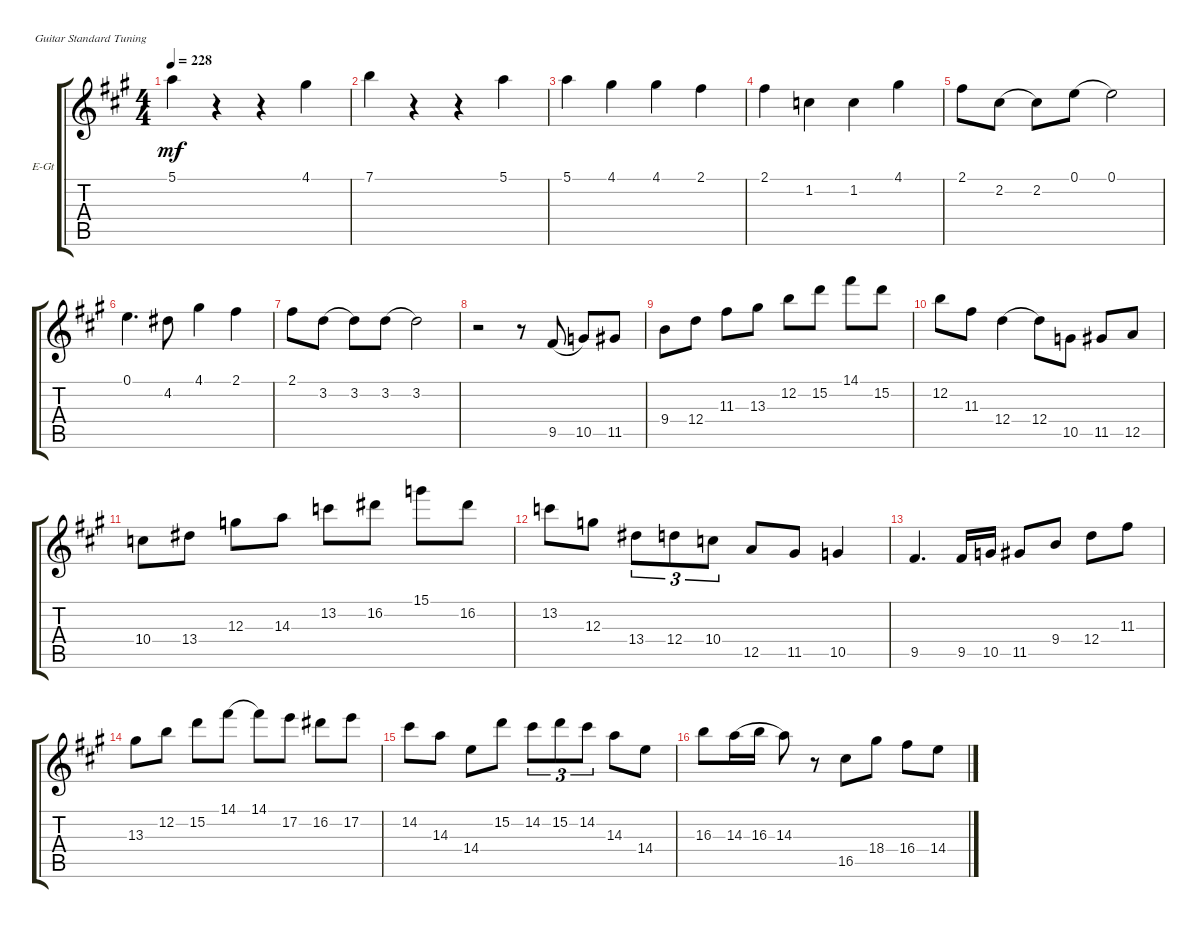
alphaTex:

\defaultSystemsLayout 4
\bracketExtendMode groupsimilarinstruments
\firstSystemTrackNameOrientation horizontal
\otherSystemsTrackNameOrientation horizontal
\track ("Electric Guitar" "E-Gt") {instrument electricguitarclean}
\staff {score tabs}
\tuning (E4 B3 G3 D3 A2 E2)
\ts (4 4)
\tempo 228
\clef g2
\ks a
5.1.4{dy mf instrument electricguitarclean} r.4 r.4 4.1.4 |
7.1.4 r.4 r.4 5.1.4 |
5.1.4 4.1.4 4.1.4 2.1.4 |
2.1.4 1.2.4 1.2.4 4.1.4 |
2.1.8 2.2.8{legatoorigin} 2.2.8 0.1.8{legatoorigin} 0.1.2 |
0.1.4{d} 4.2.8 4.1.4 2.1.4 |
2.1.8 3.2.8{legatoorigin} 3.2.8 3.2.8{legatoorigin} 3.2.2 |
r.2 r.8 9.5.8{legatoorigin} 10.5.8 11.5.8 |
9.4.8 12.4.8 11.3.8 13.3.8 12.2.8 15.2.8 14.1.8 15.2.8 |
12.2.8 11.3.8 12.4.4{legatoorigin} 12.4.8 10.5.8 11.5.8 12.5.8 |
10.4.8 13.4.8 12.3.8 14.3.8 13.2.8 16.2.8 15.1.8 16.2.8 |
13.2.8 12.3.8 13.4.8{tu (3 2)} 12.4.8{tu (3 2)} 10.4.8{tu (3 2)} 12.5.8 11.5.8 10.5.4 |
9.5.4{d} 9.5.16 10.5.16 11.5.8 9.4.8 12.4.8 11.3.8 |
13.3.8 12.2.8 15.2.8 14.1.8{legatoorigin} 14.1.8 17.2.8 16.2.8 17.2.8 |
14.2.8 14.3.8 14.4.8 15.2.8 14.2.8{tu (3 2)} 15.2.8{tu (3 2)} 14.2.8{tu (3 2)} 14.3.8 14.4.8 |
16.3.8 14.3.16{legatoorigin} 16.3.16{legatoorigin} 14.3.8 r.8 16.5.8 18.4.8 16.4.8 14.4.8
